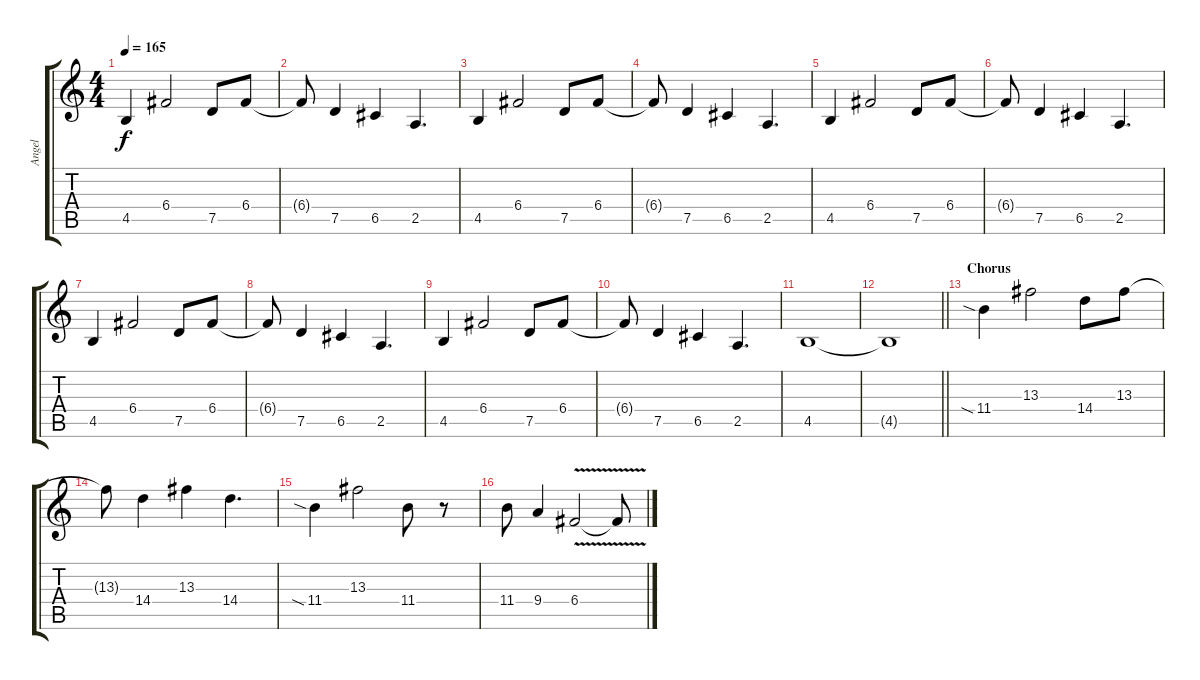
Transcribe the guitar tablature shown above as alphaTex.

\track ("Angel" "Angel") {instrument distortionguitar}
\staff {score tabs}
\tuning (D4 A3 F3 C3 G2 D2) {hide}
\ts (4 4)
\tempo 165
\clef g2
\ks c
4.5.4{dy f} 6.4.2 7.5.8 6.4.8 |
6.4{t}.8 7.5.4 6.5.4 2.5.4{d} |
4.5.4 6.4.2 7.5.8 6.4.8 |
6.4{t}.8 7.5.4 6.5.4 2.5.4{d} |
4.5.4 6.4.2 7.5.8 6.4.8 |
6.4{t}.8 7.5.4 6.5.4 2.5.4{d} |
4.5.4 6.4.2 7.5.8 6.4.8 |
6.4{t}.8 7.5.4 6.5.4 2.5.4{d} |
4.5.4 6.4.2 7.5.8 6.4.8 |
6.4{t}.8 7.5.4 6.5.4 2.5.4{d} |
4.5.1 |
\barLineRight lightlight
4.5{t}.1 |
\section ("" "Chorus")
11.4{sia}.4 13.3.2 14.4.8 13.3.8 |
13.3{t}.8 14.4.4 13.3.4 14.4.4{d} |
11.4{sia}.4 13.3.2 11.4.8 r.8 |
11.4.8 9.4.4 6.4{v}.2 6.4{t}.8
